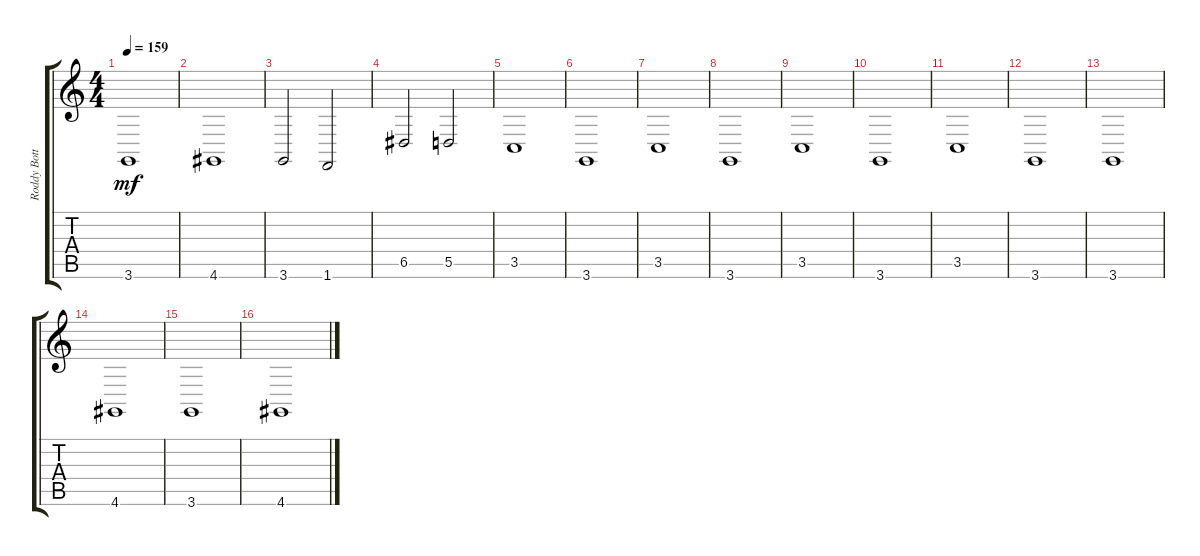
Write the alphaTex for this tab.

\track ("Roddy Bottum - Piano" "Roddy Bott") {instrument acousticgrandpiano}
\staff {score tabs}
\tuning (E4 B3 G3 D3 A2 E2) {hide}
\ts (4 4)
\tempo 159
\clef g2
\ks c
3.6.1{dy mf} |
4.6.1 |
3.6.2 1.6.2 |
6.5.2 5.5.2 |
3.5.1 |
3.6.1 |
3.5.1 |
3.6.1 |
3.5.1 |
3.6.1 |
3.5.1 |
3.6.1 |
3.6.1 |
4.6.1 |
3.6.1 |
4.6.1
